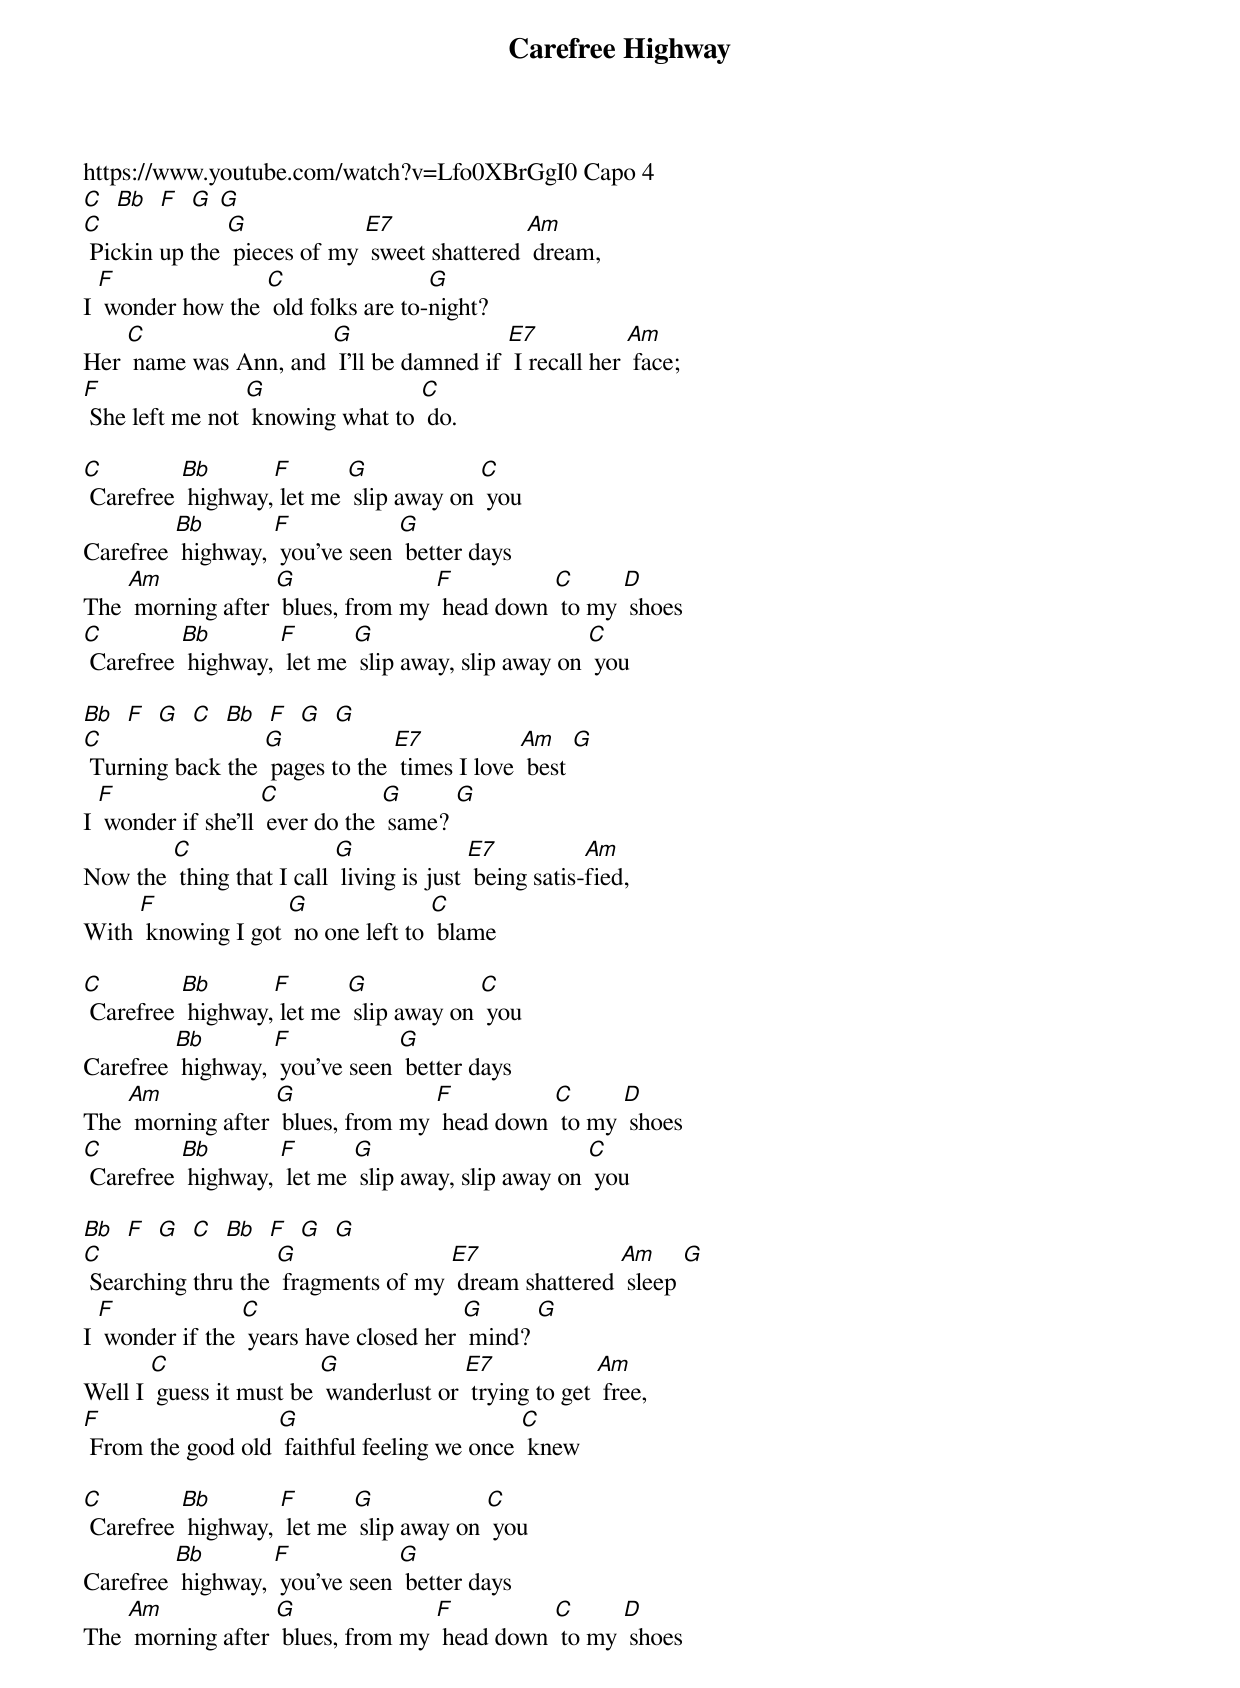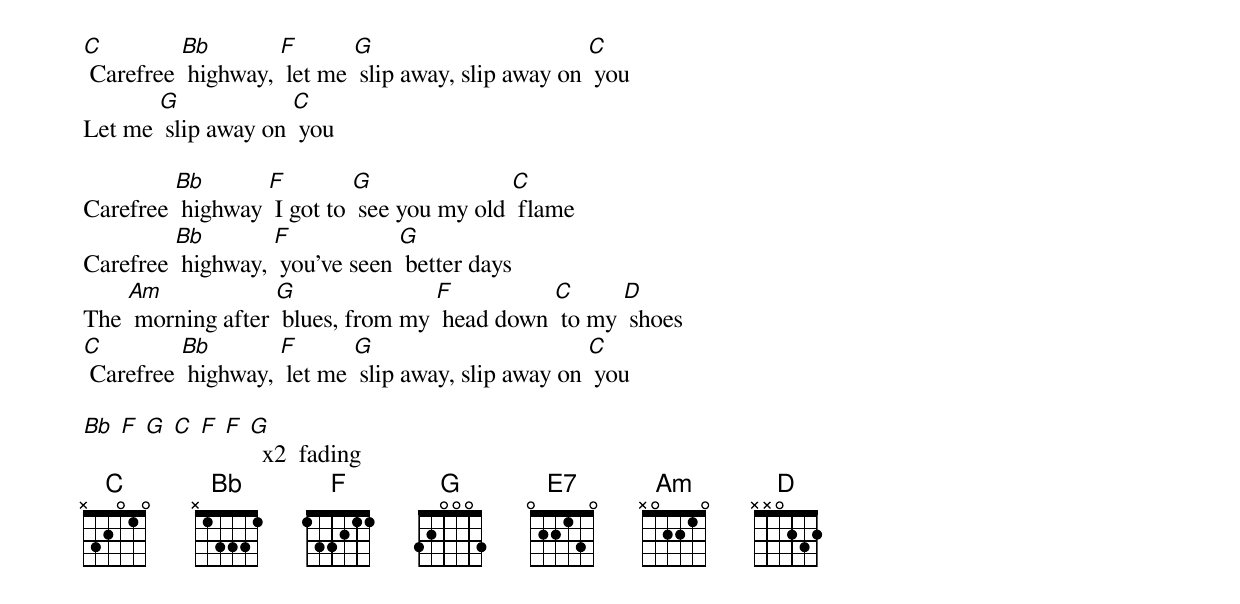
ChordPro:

{t:Carefree Highway}
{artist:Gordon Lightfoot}
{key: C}
https://www.youtube.com/watch?v=Lfo0XBrGgI0 Capo 4
{c: }
[C]  [Bb]  [F]  [G] [G]
[C] Pickin up the [G] pieces of my [E7] sweet shattered [Am] dream,
I [F] wonder how the [C] old folks are to-[G]night?
Her [C] name was Ann, and [G] I'll be damned if [E7] I recall her [Am] face;
[F] She left me not [G] knowing what to [C] do.

[C] Carefree [Bb] highway,[F] let me [G] slip away on [C] you
Carefree [Bb] highway, [F] you've seen [G] better days
The [Am] morning after [G] blues, from my [F] head down [C] to my [D] shoes
[C] Carefree [Bb] highway, [F] let me [G] slip away, slip away on [C] you

[Bb]  [F]  [G]  [C]  [Bb]  [F]  [G]  [G]
[C] Turning back the [G] pages to the [E7] times I love [Am] best [G]
I [F] wonder if she'll [C] ever do the [G] same? [G]
Now the [C] thing that I call [G] living is just [E7] being satis-[Am]fied,
With [F] knowing I got [G] no one left to [C] blame

[C] Carefree [Bb] highway,[F] let me [G] slip away on [C] you
Carefree [Bb] highway, [F] you've seen [G] better days
The [Am] morning after [G] blues, from my [F] head down [C] to my [D] shoes
[C] Carefree [Bb] highway, [F] let me [G] slip away, slip away on [C] you

[Bb]  [F]  [G]  [C]  [Bb]  [F]  [G]  [G]
[C] Searching thru the [G] fragments of my [E7] dream shattered [Am] sleep [G]
I [F] wonder if the [C] years have closed her [G] mind? [G]
Well I [C] guess it must be [G] wanderlust or [E7] trying to get [Am] free,
[F] From the good old [G] faithful feeling we once [C] knew

[C] Carefree [Bb] highway, [F] let me [G] slip away on [C] you
Carefree [Bb] highway, [F] you've seen [G] better days
The [Am] morning after [G] blues, from my [F] head down [C] to my [D] shoes
[C] Carefree [Bb] highway, [F] let me [G] slip away, slip away on [C] you
Let me [G] slip away on [C] you

Carefree [Bb] highway [F] I got to [G] see you my old [C] flame
Carefree [Bb] highway, [F] you've seen [G] better days
The [Am] morning after [G] blues, from my [F] head down [C] to my [D] shoes
[C] Carefree [Bb] highway, [F] let me [G] slip away, slip away on [C] you

[Bb] [F] [G] [C] [F] [F] [G]  x2  fading
